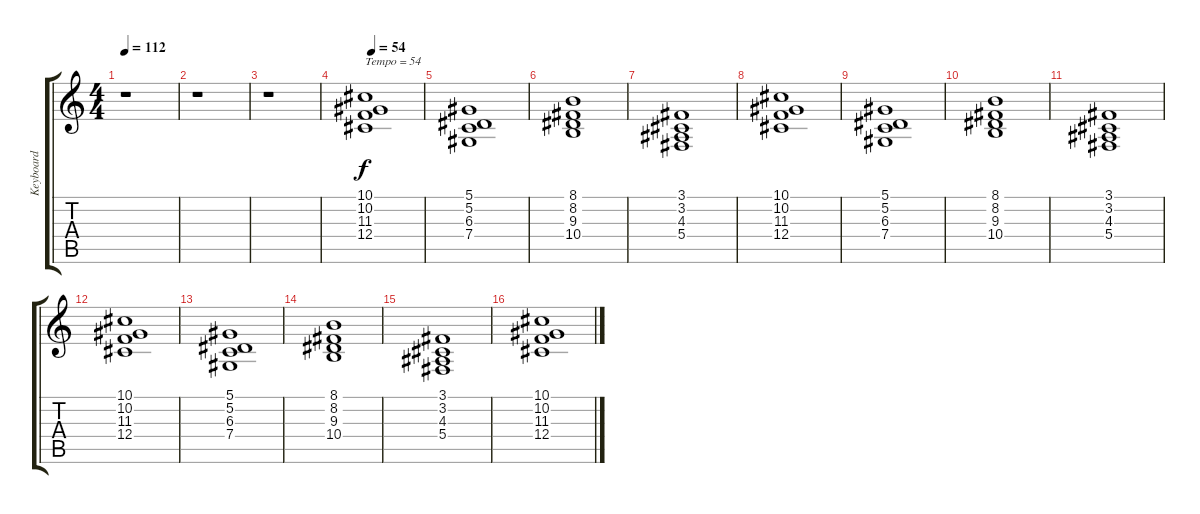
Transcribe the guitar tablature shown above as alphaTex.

\track ("Keyboard" "Keyboard") {instrument choiraahs}
\staff {score tabs}
\tuning (Eb4 Bb3 Gb3 Db3 Ab2 Db2) {hide}
\ts (4 4)
\tempo 112
\clef g2
\ks c
r.1{dy f} |
r.1 |
r.1 |
\tempo 54
(10.1 10.2 11.3 12.4).1{txt "Tempo = 54"} |
(5.1 5.2 6.3 7.4).1 |
(8.1 8.2 9.3 10.4).1 |
(3.1 3.2 4.3 5.4).1 |
(10.1 10.2 11.3 12.4).1 |
(5.1 5.2 6.3 7.4).1 |
(8.1 8.2 9.3 10.4).1 |
(3.1 3.2 4.3 5.4).1 |
(10.1 10.2 11.3 12.4).1 |
(5.1 5.2 6.3 7.4).1 |
(8.1 8.2 9.3 10.4).1 |
(3.1 3.2 4.3 5.4).1 |
(10.1 10.2 11.3 12.4).1
